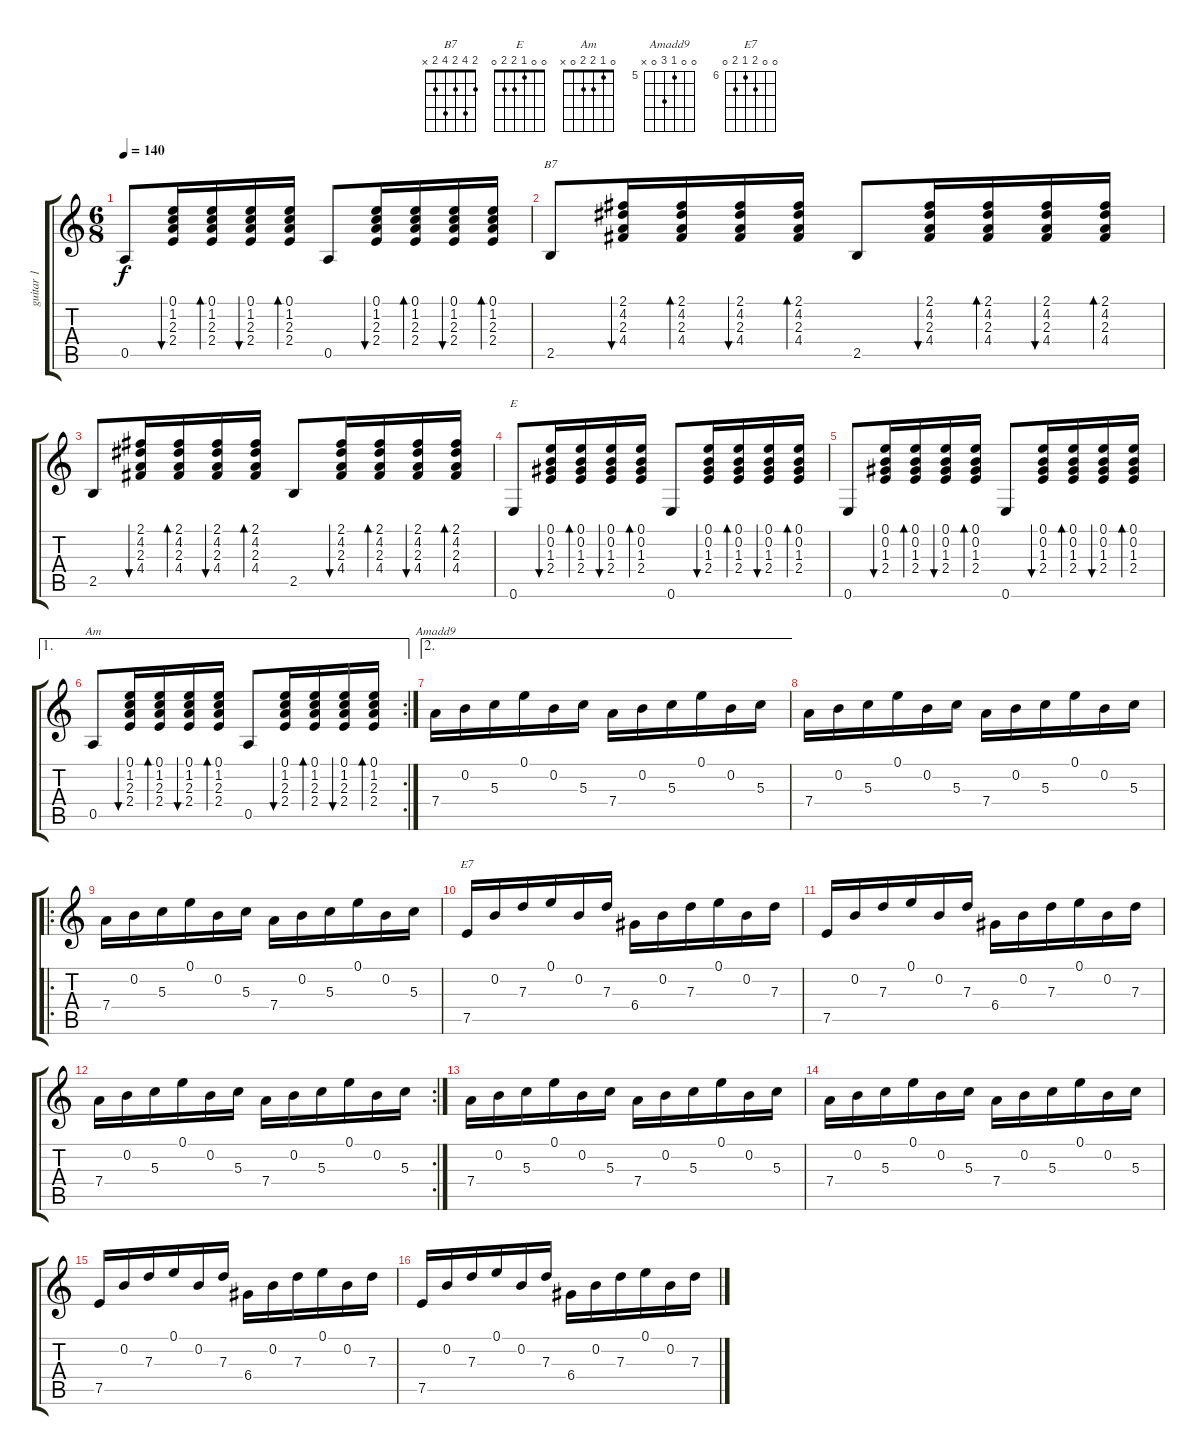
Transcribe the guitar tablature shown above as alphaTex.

\track ("guitar 1" "guitar 1") {instrument acousticguitarnylon}
\staff {score tabs}
\tuning (E4 B3 G3 D3 A2 E2) {hide}
\chord ("B7" 2 4 2 4 2 x)
\chord ("E" 0 0 1 2 2 0)
\chord ("Am" 0 1 2 2 0 x)
\chord ("Amadd9" 0 0 5 7 0 x) {firstfret 5}
\chord ("E7" 0 0 7 6 7 0) {firstfret 6}
\ts (6 8)
\tempo 140
\clef g2
\ks c
0.5.8{dy f} (0.1 1.2 2.3 2.4).16{bu 60} (0.1 1.2 2.3 2.4).16{bd 60} (0.1 1.2 2.3 2.4).16{bu 60} (0.1 1.2 2.3 2.4).16{bd 60} 0.5.8 (0.1 1.2 2.3 2.4).16{bu 60} (0.1 1.2 2.3 2.4).16{bd 60} (0.1 1.2 2.3 2.4).16{bu 60} (0.1 1.2 2.3 2.4).16{bd 60} |
2.5.8{ch "B7"} (2.1 4.2 2.3 4.4).16{bu 60} (2.1 4.2 2.3 4.4).16{bd 60} (2.1 4.2 2.3 4.4).16{bu 60} (2.1 4.2 2.3 4.4).16{bd 60} 2.5.8 (2.1 4.2 2.3 4.4).16{bu 60} (2.1 4.2 2.3 4.4).16{bd 60} (2.1 4.2 2.3 4.4).16{bu 60} (2.1 4.2 2.3 4.4).16{bd 60} |
2.5.8 (2.1 4.2 2.3 4.4).16{bu 60} (2.1 4.2 2.3 4.4).16{bd 60} (2.1 4.2 2.3 4.4).16{bu 60} (2.1 4.2 2.3 4.4).16{bd 60} 2.5.8 (2.1 4.2 2.3 4.4).16{bu 60} (2.1 4.2 2.3 4.4).16{bd 60} (2.1 4.2 2.3 4.4).16{bu 60} (2.1 4.2 2.3 4.4).16{bd 60} |
0.6.8{ch "E"} (0.1 0.2 1.3 2.4).16{bu 60} (0.1 0.2 1.3 2.4).16{bd 60} (0.1 0.2 1.3 2.4).16{bu 60} (0.1 0.2 1.3 2.4).16{bd 60} 0.6.8 (0.1 0.2 1.3 2.4).16{bu 60} (0.1 0.2 1.3 2.4).16{bd 60} (0.1 0.2 1.3 2.4).16{bu 60} (0.1 0.2 1.3 2.4).16{bd 60} |
0.6.8 (0.1 0.2 1.3 2.4).16{bu 60} (0.1 0.2 1.3 2.4).16{bd 60} (0.1 0.2 1.3 2.4).16{bu 60} (0.1 0.2 1.3 2.4).16{bd 60} 0.6.8 (0.1 0.2 1.3 2.4).16{bu 60} (0.1 0.2 1.3 2.4).16{bd 60} (0.1 0.2 1.3 2.4).16{bu 60} (0.1 0.2 1.3 2.4).16{bd 60} |
\ae 1
\rc 2
0.5.8{ch "Am"} (0.1 1.2 2.3 2.4).16{bu 60} (0.1 1.2 2.3 2.4).16{bd 60} (0.1 1.2 2.3 2.4).16{bu 60} (0.1 1.2 2.3 2.4).16{bd 60} 0.5.8 (0.1 1.2 2.3 2.4).16{bu 60} (0.1 1.2 2.3 2.4).16{bd 60} (0.1 1.2 2.3 2.4).16{bu 60} (0.1 1.2 2.3 2.4).16{bd 60} |
\ae 2
7.4.16{ch "Amadd9"} 0.2.16 5.3.16 0.1.16 0.2.16 5.3.16 7.4.16 0.2.16 5.3.16 0.1.16 0.2.16 5.3.16 |
7.4.16 0.2.16 5.3.16 0.1.16 0.2.16 5.3.16 7.4.16 0.2.16 5.3.16 0.1.16 0.2.16 5.3.16 |
\ro
7.4.16 0.2.16 5.3.16 0.1.16 0.2.16 5.3.16 7.4.16 0.2.16 5.3.16 0.1.16 0.2.16 5.3.16 |
7.5.16{ch "E7"} 0.2.16 7.3.16 0.1.16 0.2.16 7.3.16 6.4.16 0.2.16 7.3.16 0.1.16 0.2.16 7.3.16 |
7.5.16 0.2.16 7.3.16 0.1.16 0.2.16 7.3.16 6.4.16 0.2.16 7.3.16 0.1.16 0.2.16 7.3.16 |
\rc 2
7.4.16 0.2.16 5.3.16 0.1.16 0.2.16 5.3.16 7.4.16 0.2.16 5.3.16 0.1.16 0.2.16 5.3.16 |
7.4.16{volume 10 balance 6} 0.2.16 5.3.16 0.1.16 0.2.16 5.3.16 7.4.16 0.2.16 5.3.16 0.1.16 0.2.16 5.3.16 |
7.4.16 0.2.16 5.3.16 0.1.16 0.2.16 5.3.16 7.4.16 0.2.16 5.3.16 0.1.16 0.2.16 5.3.16 |
7.5.16 0.2.16 7.3.16 0.1.16 0.2.16 7.3.16 6.4.16 0.2.16 7.3.16 0.1.16 0.2.16 7.3.16 |
7.5.16 0.2.16 7.3.16 0.1.16 0.2.16 7.3.16 6.4.16 0.2.16 7.3.16 0.1.16 0.2.16 7.3.16
